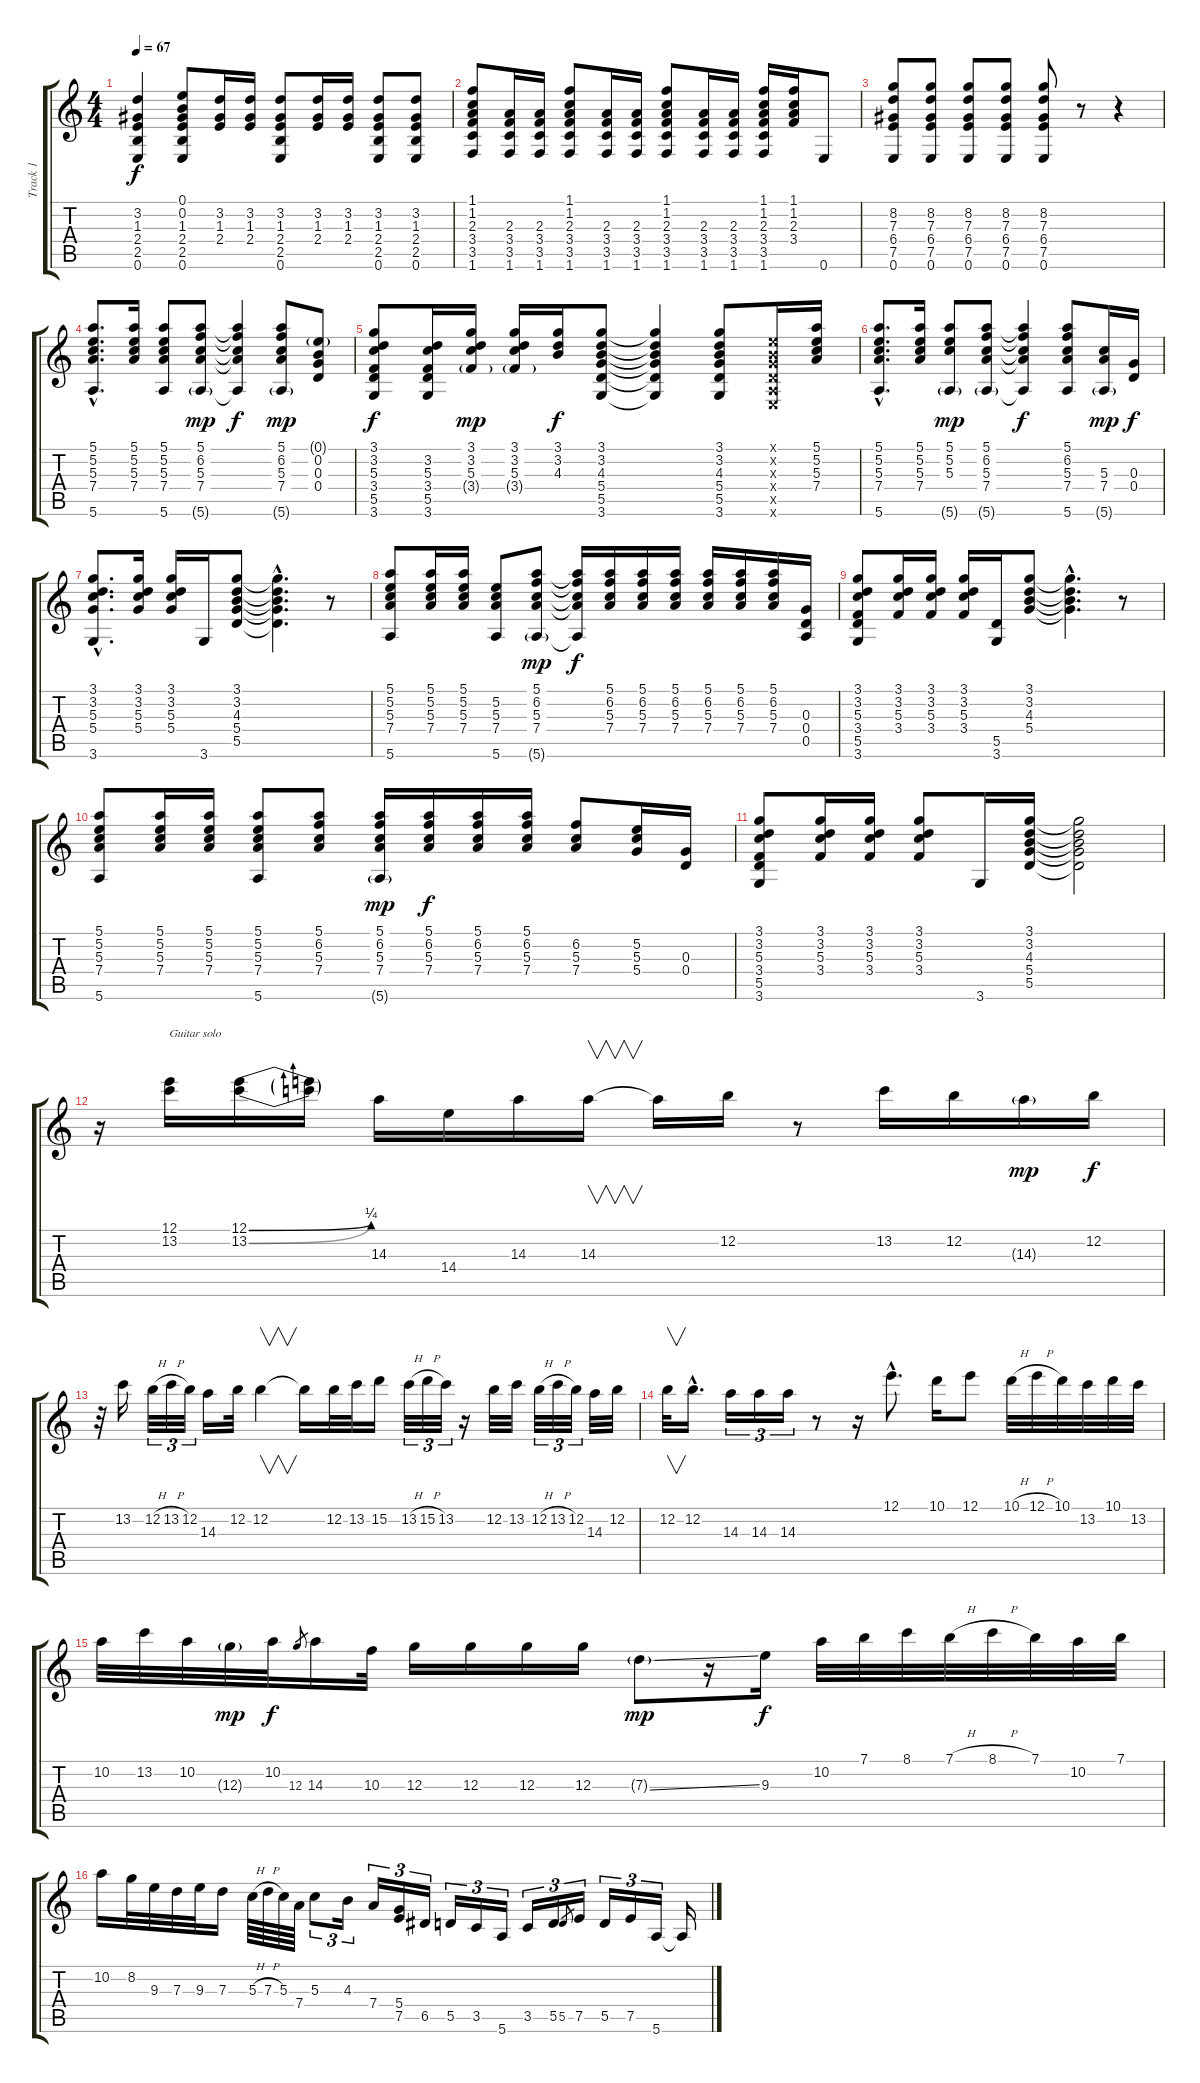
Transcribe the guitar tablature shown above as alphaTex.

\track ("Track 1" "Track 1") {instrument acousticguitarnylon}
\staff {score tabs}
\tuning (E4 B3 G3 D3 A2 E2) {hide}
\ts (4 4)
\tempo 67
\clef g2
\ks c
(3.2 1.3 2.4 2.5 0.6).4{dy f} (0.1 0.2 1.3 2.4 2.5 0.6).8 (3.2 1.3 2.4).16 (3.2 1.3 2.4).16 (3.2 1.3 2.4 2.5 0.6).8 (3.2 1.3 2.4).16 (3.2 1.3 2.4).16 (3.2 1.3 2.4 2.5 0.6).8 (3.2 1.3 2.4 2.5 0.6).8 |
(1.1 1.2 2.3 3.4 3.5 1.6).8 (2.3 3.4 3.5 1.6).16 (2.3 3.4 3.5 1.6).16 (1.1 1.2 2.3 3.4 3.5 1.6).8 (2.3 3.4 3.5 1.6).16 (2.3 3.4 3.5 1.6).16 (1.1 1.2 2.3 3.4 3.5 1.6).8 (2.3 3.4 3.5 1.6).16 (2.3 3.4 3.5 1.6).16 (1.1 1.2 2.3 3.4 3.5 1.6).16 (1.1 1.2 2.3 3.4).16 0.6.8 |
(8.2 7.3 6.4 7.5 0.6).8 (8.2 7.3 6.4 7.5 0.6).8 (8.2 7.3 6.4 7.5 0.6).8 (8.2 7.3 6.4 7.5 0.6).8 (8.2 7.3 6.4 7.5 0.6).8 r.8 r.4 |
(5.1{hac} 5.2{hac} 5.3{hac} 7.4{hac} 5.6{hac}).8{d} (5.1 5.2 5.3 7.4).16 (5.1 5.2 5.3 7.4 5.6).8 (5.1 6.2 5.3 7.4 5.6{g}).8{dy mp} (5.1{t} 6.2{t} 5.3{t} 7.4{t} 5.6{t}).4{dy f} (5.1 6.2 5.3 7.4 5.6{g}).8{dy mp} (0.1{g} 0.2 0.3 0.4).8 |
(3.1 3.2 5.3 3.4 5.5 3.6).8{dy f} (3.2 5.3 3.4 5.5 3.6).16 (3.1 3.2 5.3 3.4{g}).16{dy mp} (3.1 3.2 5.3 3.4{g}).16 (3.1 3.2 4.3).16{dy f} (3.1 3.2 4.3 5.4 5.5 3.6).8 (3.1{t} 3.2{t} 4.3{t} 5.4{t} 5.5{t} 3.6{t}).4 (3.1 3.2 4.3 5.4 5.5 3.6).8 (0.1{x} 0.2{x} 0.3{x} 0.4{x} 0.5{x} 0.6{x}).16 (5.1 5.2 5.3 7.4).16 |
(5.1{hac} 5.2{hac} 5.3{hac} 7.4{hac} 5.6{hac}).8{d} (5.1 5.2 5.3 7.4).16 (5.1 5.2 5.3 5.6{g}).8{dy mp} (5.1 6.2 5.3 7.4 5.6{g}).8 (5.1{t} 6.2{t} 5.3{t} 7.4{t} 5.6{t}).4{dy f} (5.1 6.2 5.3 7.4 5.6).8 (5.3 7.4 5.6{g}).16{dy mp} (0.3 0.4).16{dy f} |
(3.1{hac} 3.2{hac} 5.3{hac} 5.4{hac} 3.6{hac}).8{d} (3.1 3.2 5.3 5.4).16 (3.1 3.2 5.3 5.4).16 3.6.16 (3.1 3.2 4.3 5.4 5.5).8 (3.1{hac t} 3.2{hac t} 4.3{hac t} 5.4{hac t} 5.5{hac t}).4{d} r.8 |
(5.1 5.2 5.3 7.4 5.6).8 (5.1 5.2 5.3 7.4).16 (5.1 5.2 5.3 7.4).16 (5.2 5.3 7.4 5.6).8 (5.1 6.2 5.3 7.4 5.6{g}).8{dy mp} (5.1{t} 6.2{t} 5.3{t} 7.4{t} 5.6{t}).16{dy f} (5.1 6.2 5.3 7.4).16 (5.1 6.2 5.3 7.4).16 (5.1 6.2 5.3 7.4).16 (5.1 6.2 5.3 7.4).16 (5.1 6.2 5.3 7.4).16 (5.1 6.2 5.3 7.4).16 (0.3 0.4 0.5).16 |
(3.1 3.2 5.3 3.4 5.5 3.6).8 (3.1 3.2 5.3 3.4).16 (3.1 3.2 5.3 3.4).16 (3.1 3.2 5.3 3.4).16 (5.5 3.6).16 (3.1 3.2 4.3 5.4).8 (3.1{hac t} 3.2{hac t} 4.3{hac t} 5.4{hac t}).4{d} r.8 |
(5.1 5.2 5.3 7.4 5.6).8 (5.1 5.2 5.3 7.4).16 (5.1 5.2 5.3 7.4).16 (5.1 5.2 5.3 7.4 5.6).8 (5.1 6.2 5.3 7.4).8 (5.1 6.2 5.3 7.4 5.6{g}).16{dy mp} (5.1 6.2 5.3 7.4).16{dy f} (5.1 6.2 5.3 7.4).16 (5.1 6.2 5.3 7.4).16 (6.2 5.3 7.4).8 (5.2 5.3 5.4).16 (0.3 0.4).16 |
(3.1 3.2 5.3 3.4 5.5 3.6).8 (3.1 3.2 5.3 3.4).16 (3.1 3.2 5.3 3.4).16 (3.1 3.2 5.3 3.4).8 3.6.16 (3.1 3.2 4.3 5.4 5.5).16 (3.1{t} 3.2{t} 4.3{t} 5.4{t} 5.5{t}).2 |
r.16 (12.1 13.2).16{txt "Guitar solo"} (12.1{be (bend 0 0 60 1)} 13.2{be (bend 0 0 60 1)}).16 (12.1{t} 13.2{t}).16 14.3.16 14.4.16 14.3.16 14.3.16{v} 14.3{t}.16 12.2.16 r.8 13.2.16 12.2.16 14.3{g}.16{dy mp} 12.2.16{dy f} |
r.32 13.2.16 12.2{h}.32{tu (3 2)} 13.2{h}.32{tu (3 2)} 12.2.32{tu (3 2)} 14.3.16 12.2.32 12.2.4{v} 12.2{t}.16 12.2.32 13.2.32 15.2.16 13.2{h}.32{tu (3 2)} 15.2{h}.32{tu (3 2)} 13.2.32{tu (3 2)} r.16 12.2.32 13.2.32 12.2{h}.32{tu (3 2)} 13.2{h}.32{tu (3 2)} 12.2.32{tu (3 2)} 14.3.32 12.2.32 |
12.2.32{v} 12.2{hac}.16{d} 14.3.16{tu (3 2)} 14.3.16{tu (3 2)} 14.3.16{tu (3 2)} r.8 r.16 12.1{hac}.8{d} 10.1.16 12.1.8 10.1{h}.32 12.1{h}.32 10.1.32 13.2.32 10.1.32 13.2.32 |
10.2.32 13.2.32 10.2.32 12.3{g}.32{dy mp} 10.2.32{dy f} 12.3.8{gr} 14.3.16 10.3.32 12.3.16 12.3.16 12.3.16 12.3.16 7.3{ss g}.8{dy mp} r.16 9.3.16{dy f} 10.2.32 7.1.32 8.1.32 7.1{h}.32 8.1{h}.32 7.1.32 10.2.32 7.1.32 |
10.2.16 8.2.32 9.3.32 7.3.32 9.3.32 7.3.16 5.3{h}.64 7.3{h}.64 5.3.64 7.4.64 5.3.8{tu (3 2)} 4.3.16{tu (3 2)} 7.4.16{tu (3 2)} (5.4 7.5).16{tu (3 2)} 6.5.16{tu (3 2)} 5.5.16{tu (3 2)} 3.5.16{tu (3 2)} 5.6.16{tu (3 2)} 3.5.16{tu (3 2)} 5.5.16{tu (3 2)} 5.5.8{gr} 7.5.16{tu (3 2)} 5.5.16{tu (3 2)} 7.5.16{tu (3 2)} 5.6.16{tu (3 2)} 5.6{t}.16
